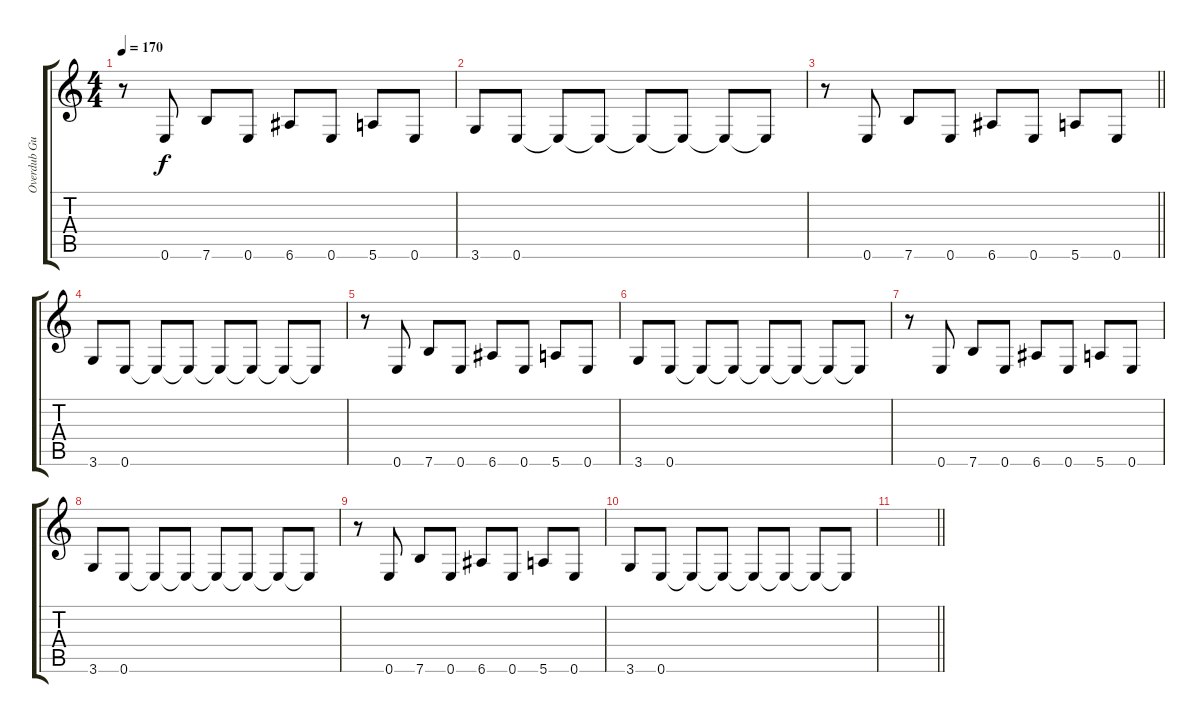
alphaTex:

\track ("Overdub Guitar" "Overdub Gu") {instrument overdrivenguitar}
\staff {score tabs}
\tuning (E4 B3 G3 D3 A2 E2) {hide}
\ts (4 4)
\tempo 170
\clef g2
\ks c
r.8{dy f} 0.6.8 7.6.8 0.6.8 6.6.8 0.6.8 5.6.8 0.6.8 |
3.6.8 0.6.8 0.6{t}.8 0.6{t}.8 0.6{t}.8 0.6{t}.8 0.6{t}.8 0.6{t}.8 |
\barLineRight lightlight
r.8 0.6.8 7.6.8 0.6.8 6.6.8 0.6.8 5.6.8 0.6.8 |
3.6.8 0.6.8 0.6{t}.8 0.6{t}.8 0.6{t}.8 0.6{t}.8 0.6{t}.8 0.6{t}.8 |
r.8 0.6.8 7.6.8 0.6.8 6.6.8 0.6.8 5.6.8 0.6.8 |
3.6.8 0.6.8 0.6{t}.8 0.6{t}.8 0.6{t}.8 0.6{t}.8 0.6{t}.8 0.6{t}.8 |
r.8 0.6.8 7.6.8 0.6.8 6.6.8 0.6.8 5.6.8 0.6.8 |
3.6.8 0.6.8 0.6{t}.8 0.6{t}.8 0.6{t}.8 0.6{t}.8 0.6{t}.8 0.6{t}.8 |
r.8 0.6.8 7.6.8 0.6.8 6.6.8 0.6.8 5.6.8 0.6.8 |
3.6.8 0.6.8 0.6{t}.8 0.6{t}.8 0.6{t}.8 0.6{t}.8 0.6{t}.8 0.6{t}.8 |
\barLineRight lightlight
